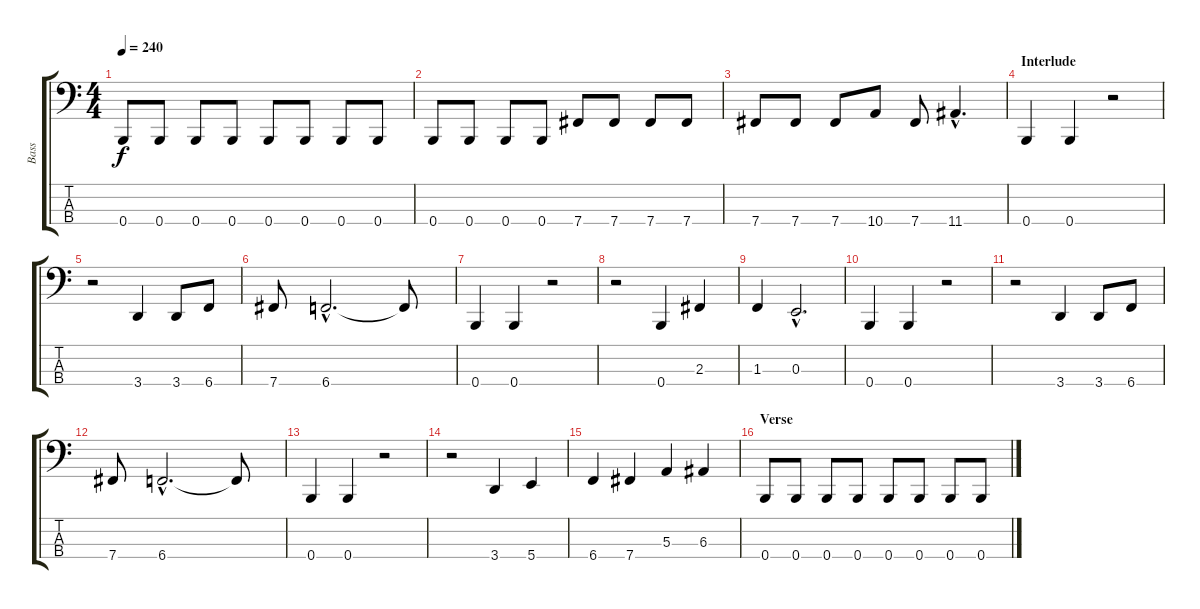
\track ("Bass" "Bass") {instrument electricbasspick}
\staff {score tabs}
\tuning (D2 A1 E1 B0) {hide}
\ts (4 4)
\tempo 240
\clef f4
\ks c
0.4.8{dy f} 0.4.8 0.4.8 0.4.8 0.4.8 0.4.8 0.4.8 0.4.8 |
0.4.8 0.4.8 0.4.8 0.4.8 7.4.8 7.4.8 7.4.8 7.4.8 |
7.4.8 7.4.8 7.4.8 10.4.8 7.4.8 11.4{hac}.4{d} |
\section ("" "Interlude")
0.4.4 0.4.4 r.2 |
r.2 3.4.4 3.4.8 6.4.8 |
7.4.8 6.4{hac}.2{d} 6.4{t}.8 |
0.4.4 0.4.4 r.2 |
r.2 0.4.4 2.3.4 |
1.3.4 0.3{hac}.2{d} |
0.4.4 0.4.4 r.2 |
r.2 3.4.4 3.4.8 6.4.8 |
7.4.8 6.4{hac}.2{d} 6.4{t}.8 |
0.4.4 0.4.4 r.2 |
r.2 3.4.4 5.4.4 |
6.4.4 7.4.4 5.3.4 6.3.4 |
\section ("" "Verse")
0.4.8 0.4.8 0.4.8 0.4.8 0.4.8 0.4.8 0.4.8 0.4.8
